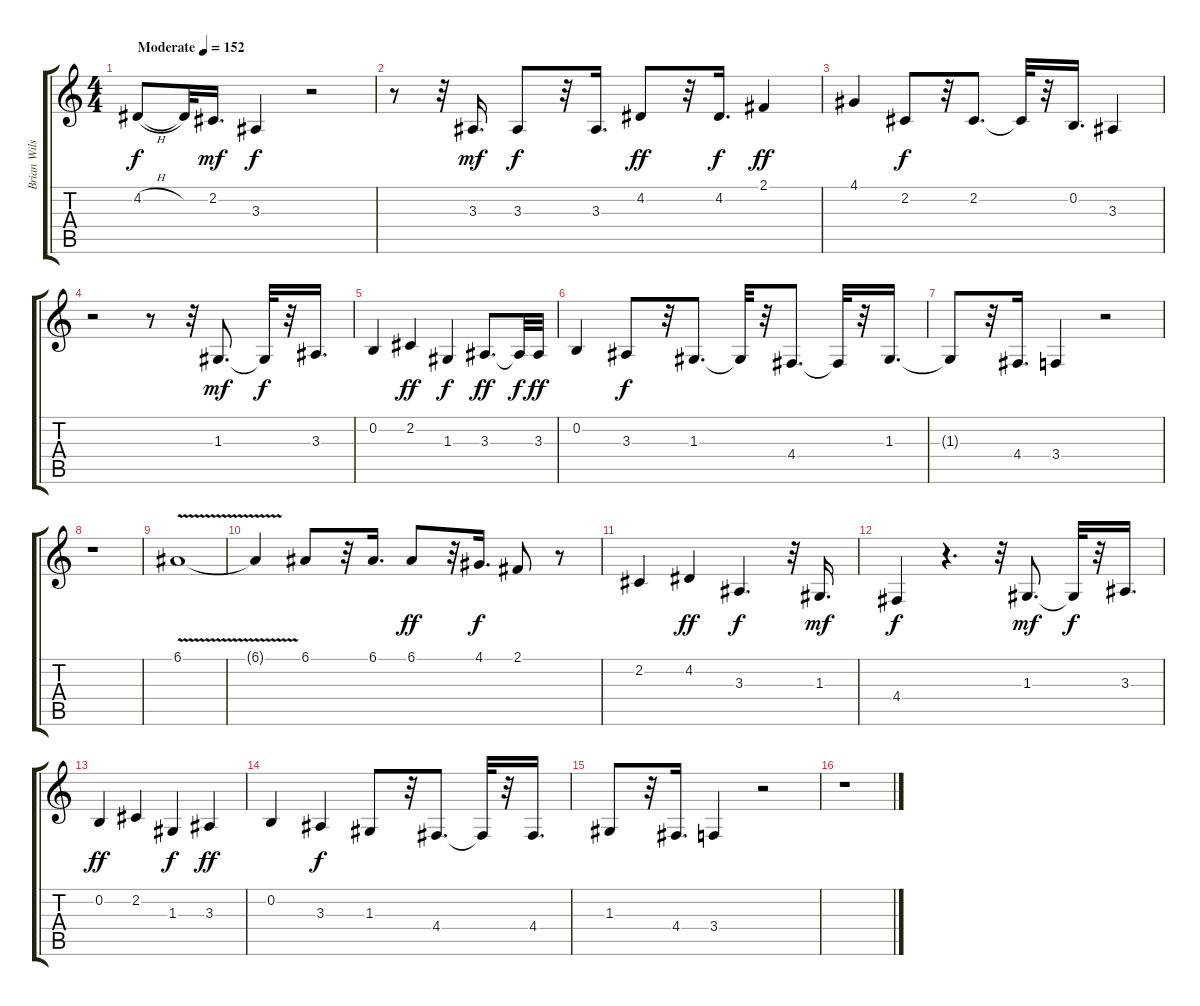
\track ("Brian Wilson" "Brian Wils") {instrument flute}
\staff {score tabs}
\tuning (E4 B3 G3 D3 A2 E2) {hide}
\ts (4 4)
\tempo (152 "Moderate")
\clef g2
\ks c
4.2{h}.8{dy f instrument flute} 4.2{t}.32 2.2.16{d dy mf} 3.3.4{dy f} r.2 |
r.8 r.32 3.3.16{d dy mf} 3.3.8{dy f} r.32 3.3.16{d} 4.2.8{dy ff} r.32 4.2.16{d dy f} 2.1.4{dy ff} |
4.1.4 2.2.8{dy f} r.32 2.2.8{d} 2.2{t}.32 r.32 0.2.16{d} 3.3.4 |
r.2 r.8 r.32 1.3.8{d dy mf} 1.3{t}.32{dy f} r.32 3.3.16{d} |
0.2.4 2.2.4{dy ff} 1.3.4{dy f} 3.3.8{d dy ff} 3.3{t}.32{dy f} 3.3.32{dy ff} |
0.2.4 3.3.8{dy f} r.32 1.3.8{d} 1.3{t}.32 r.32 4.4.8{d} 4.4{t}.32 r.32 1.3.16{d} |
1.3{t}.8 r.32 4.4.16{d} 3.4.4 r.2 |
r.1 |
6.1{v}.1 |
6.1{t}.4 6.1.8 r.32 6.1.16{d} 6.1.8{dy ff} r.32 4.1.16{d dy f} 2.1.8 r.8 |
2.2.4 4.2.4{dy ff} 3.3.4{d dy f} r.32 1.3.16{d dy mf} |
4.4.4{dy f} r.4{d} r.32 1.3.8{d dy mf} 1.3{t}.32{dy f} r.32 3.3.16{d} |
0.2.4{dy ff} 2.2.4 1.3.4{dy f} 3.3.4{dy ff} |
0.2.4 3.3.4{dy f} 1.3.8 r.32 4.4.8{d} 4.4{t}.32 r.32 4.4.16{d} |
1.3.8 r.32 4.4.16{d} 3.4.4 r.2 |
r.1
